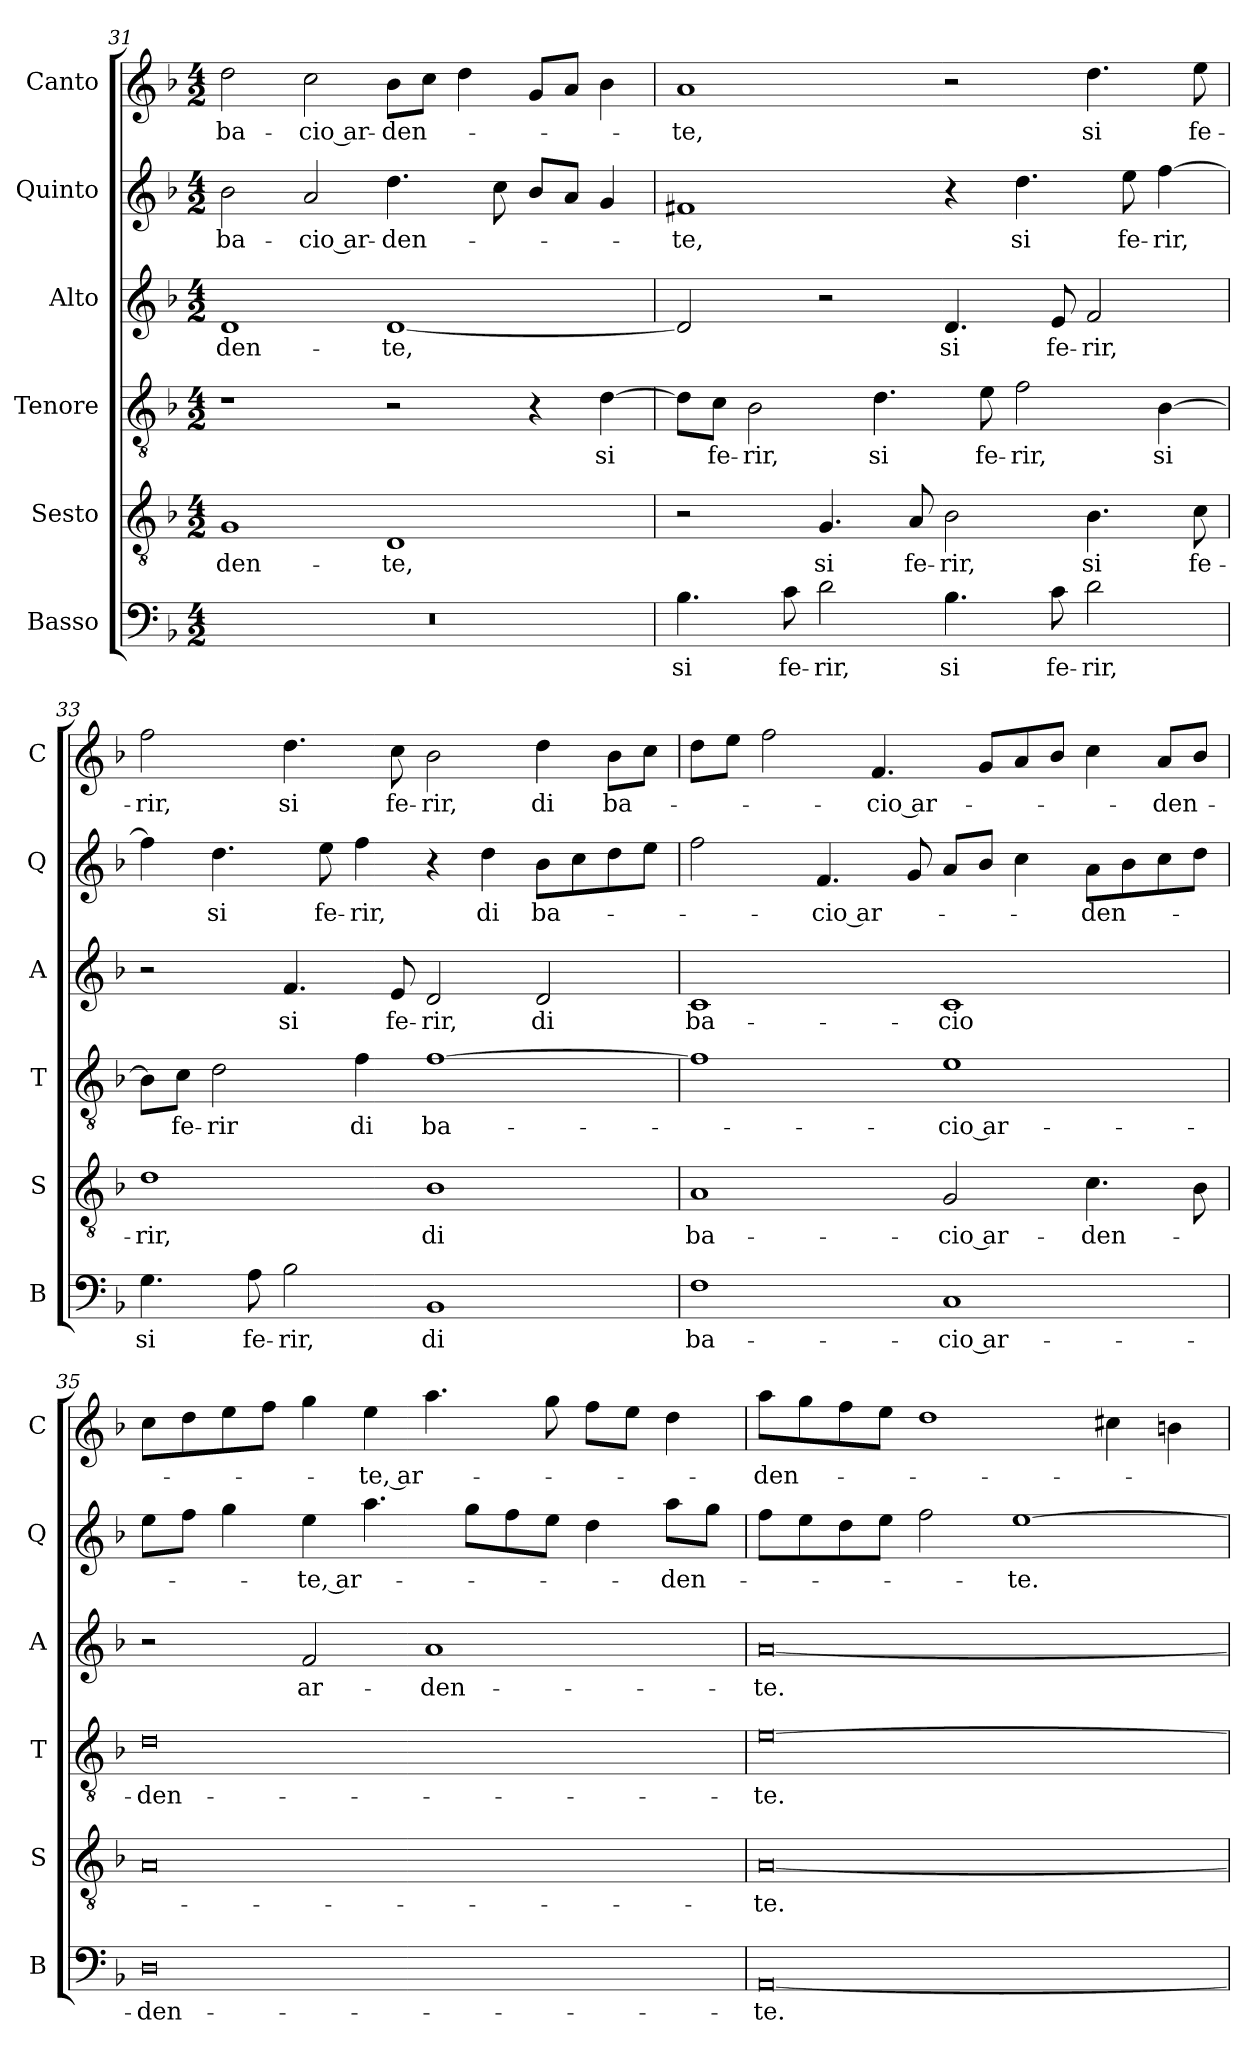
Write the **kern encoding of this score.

**kern	**text	**kern	**text	**kern	**text	**kern	**text	**kern	**text	**kern	**text
*part6	*part6	*part5	*part5	*part4	*part4	*part3	*part3	*part2	*part2	*part1	*part1
*staff6	*staff6	*staff5	*staff5	*staff4	*staff4	*staff3	*staff3	*staff2	*staff2	*staff1	*staff1
*I"Basso	*	*I"Sesto	*	*I"Tenore	*	*I"Alto	*	*I"Quinto	*	*I"Canto	*
*I'B	*	*I'S	*	*I'T	*	*I'A	*	*I'Q	*	*I'C	*
*clefF4	*	*clefGv2	*	*clefGv2	*	*clefG2	*	*clefG2	*	*clefG2	*
*k[b-]	*	*k[b-]	*	*k[b-]	*	*k[b-]	*	*k[b-]	*	*k[b-]	*
*d:	*	*d:	*	*d:	*	*d:	*	*d:	*	*d:	*
*M4/2	*	*M4/2	*	*M4/2	*	*M4/2	*	*M4/2	*	*M4/2	*
=31	=31	=31	=31	=31	=31	=31	=31	=31	=31	=31	=31
0r	.	1G	-den-	1r	.	1d	-den-	2b-	ba-	2dd	ba-
.	.	.	.	.	.	.	.	2a	-cio ar-	2cc	-cio ar-
.	.	1D	-te,	2r	.	[1d	-te,	4.dd	-den-	8b-L	-den-
.	.	.	.	.	.	.	.	.	.	8ccJ	.
.	.	.	.	.	.	.	.	.	.	4dd	.
.	.	.	.	.	.	.	.	8cc	.	.	.
.	.	.	.	4r	.	.	.	8b-L	.	8gL	.
.	.	.	.	.	.	.	.	8aJ	.	8aJ	.
.	.	.	.	[4d	si	.	.	4g	.	4b-	.
=32	=32	=32	=32	=32	=32	=32	=32	=32	=32	=32	=32
4.B-	si	2r	.	8d\L]	.	2d]	.	1f#X	-te,	1a	-te,
.	.	.	.	8c\J	fe-	.	.	.	.	.	.
.	.	.	.	2B-	-rir,	.	.	.	.	.	.
8c	fe-	.	.	.	.	.	.	.	.	.	.
2d	-rir,	4.G	si	.	.	2r	.	.	.	.	.
.	.	.	.	4.d	si	.	.	.	.	.	.
.	.	8A	fe-	.	.	.	.	.	.	.	.
4.B-	si	2B-	-rir,	.	.	4.d	si	4r	.	2r	.
.	.	.	.	8e	fe-	.	.	.	.	.	.
.	.	.	.	2f	-rir,	.	.	4.dd	si	.	.
8c	fe-	.	.	.	.	8e	fe-	.	.	.	.
2d	-rir,	4.B-	si	.	.	2f	-rir,	.	.	4.dd	si
.	.	.	.	.	.	.	.	8ee	fe-	.	.
.	.	.	.	[4B-	si	.	.	[4ff	-rir,	.	.
.	.	8c	fe-	.	.	.	.	.	.	8ee	fe-
=33	=33	=33	=33	=33	=33	=33	=33	=33	=33	=33	=33
4.G	si	1d	-rir,	8B-\L]	.	2r	.	4ff]	.	2ff	-rir,
.	.	.	.	8c\J	fe-	.	.	.	.	.	.
.	.	.	.	2d	-rir	.	.	4.dd	si	.	.
8A	fe-	.	.	.	.	.	.	.	.	.	.
2B-	-rir,	.	.	.	.	4.f	si	.	.	4.dd	si
.	.	.	.	.	.	.	.	8ee	fe-	.	.
.	.	.	.	4f	di	.	.	4ff	-rir,	.	.
.	.	.	.	.	.	8e	fe-	.	.	8cc	fe-
1BB-	di	1B-	di	[1f	ba-	2d	-rir,	4r	.	2b-	-rir,
.	.	.	.	.	.	.	.	4dd	di	.	.
.	.	.	.	.	.	2d	di	8b-L	ba-	4dd	di
.	.	.	.	.	.	.	.	8cc	.	.	.
.	.	.	.	.	.	.	.	8dd	.	8b-L	ba-
.	.	.	.	.	.	.	.	8eeJ	.	8ccJ	.
=34	=34	=34	=34	=34	=34	=34	=34	=34	=34	=34	=34
1F	ba-	1A	ba-	1f]	.	1c	ba-	2ff	.	8ddL	.
.	.	.	.	.	.	.	.	.	.	8eeJ	.
.	.	.	.	.	.	.	.	.	.	2ff	.
.	.	.	.	.	.	.	.	4.f	-cio ar-	.	.
.	.	.	.	.	.	.	.	.	.	4.f	-cio ar-
.	.	.	.	.	.	.	.	8g	.	.	.
1C	-cio ar-	2G	-cio ar-	1e	-cio ar-	1c	-cio	8aL	.	.	.
.	.	.	.	.	.	.	.	8b-J	.	8gL	.
.	.	.	.	.	.	.	.	4cc	.	8a	.
.	.	.	.	.	.	.	.	.	.	8b-J	.
.	.	4.c	-den-	.	.	.	.	8aL	-den-	4cc	.
.	.	.	.	.	.	.	.	8b-	.	.	.
.	.	.	.	.	.	.	.	8cc	.	8aL	-den-
.	.	8B-	.	.	.	.	.	8ddJ	.	8b-J	.
=35	=35	=35	=35	=35	=35	=35	=35	=35	=35	=35	=35
0D	-den-	0A	.	0d	-den-	2r	.	8eeL	.	8ccL	.
.	.	.	.	.	.	.	.	8ffJ	.	8dd	.
.	.	.	.	.	.	.	.	4gg	.	8ee	.
.	.	.	.	.	.	.	.	.	.	8ffJ	.
.	.	.	.	.	.	2f	ar-	4ee	-te, ar-	4gg	.
.	.	.	.	.	.	.	.	4.aa	.	4ee	-te, ar-
.	.	.	.	.	.	1a	-den-	.	.	4.aa	.
.	.	.	.	.	.	.	.	8ggL	.	.	.
.	.	.	.	.	.	.	.	8ff	.	.	.
.	.	.	.	.	.	.	.	8eeJ	.	8gg	.
.	.	.	.	.	.	.	.	4dd	.	8ffL	.
.	.	.	.	.	.	.	.	.	.	8eeJ	.
.	.	.	.	.	.	.	.	8aaL	-den-	4dd	.
.	.	.	.	.	.	.	.	8ggJ	.	.	.
=36	=36	=36	=36	=36	=36	=36	=36	=36	=36	=36	=36
[0AA	-te.	[0A	-te.	[0e	-te.	[0a	-te.	8ffL	.	8aaL	-den-
.	.	.	.	.	.	.	.	8ee	.	8gg	.
.	.	.	.	.	.	.	.	8dd	.	8ff	.
.	.	.	.	.	.	.	.	8eeJ	.	8eeJ	.
.	.	.	.	.	.	.	.	2ff	.	1dd	.
.	.	.	.	.	.	.	.	[1ee	-te.	.	.
.	.	.	.	.	.	.	.	.	.	4cc#X	.
.	.	.	.	.	.	.	.	.	.	4bn	.
=	=	=	=	=	=	=	=	=	=	=	=
*-	*-	*-	*-	*-	*-	*-	*-	*-	*-	*-	*-
